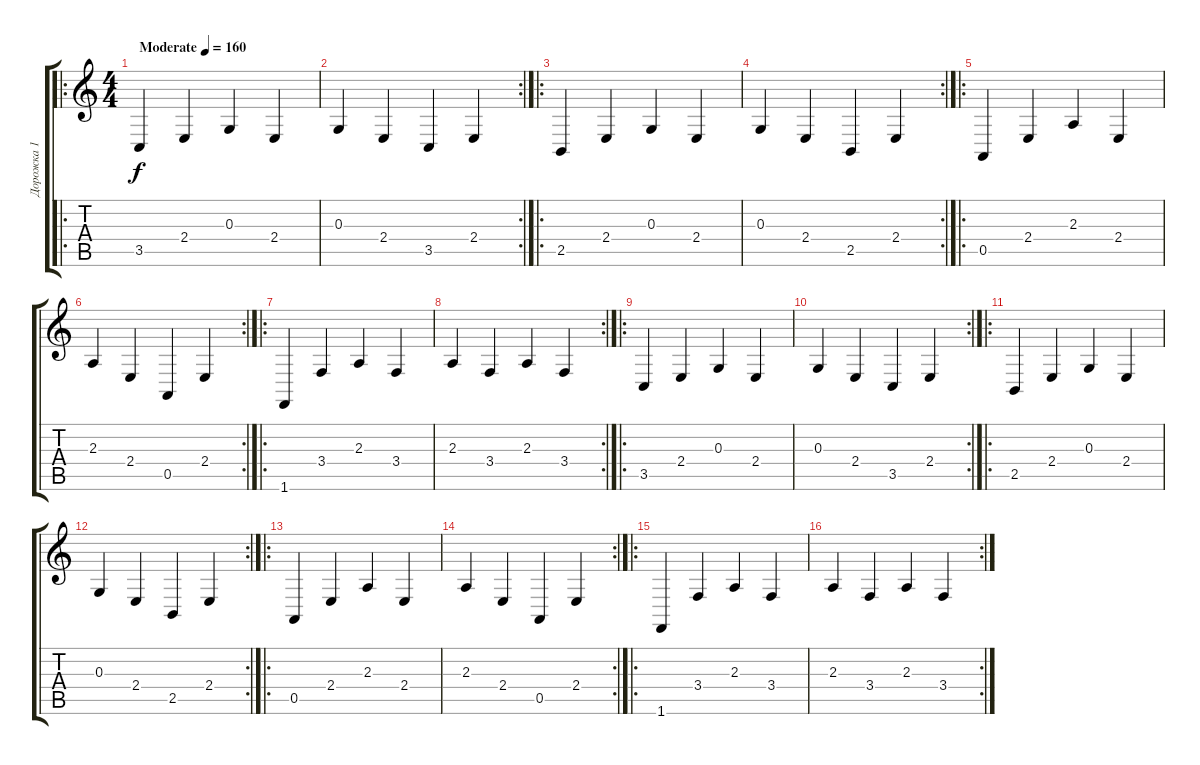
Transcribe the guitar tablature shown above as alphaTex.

\track ("Дорожка 1" "Дорожка 1") {instrument viola}
\staff {score tabs}
\tuning (E4 B3 G3 D3 A2 E2) {hide}
\ro
\ts (4 4)
\tempo (160 "Moderate")
\clef g2
\ks c
3.5.4{dy f instrument viola} 2.4.4 0.3.4 2.4.4 |
\rc 2
0.3.4 2.4.4 3.5.4 2.4.4 |
\ro
2.5.4 2.4.4 0.3.4 2.4.4 |
\rc 2
0.3.4 2.4.4 2.5.4 2.4.4 |
\ro
0.5.4 2.4.4 2.3.4 2.4.4 |
\rc 2
2.3.4 2.4.4 0.5.4 2.4.4 |
\ro
1.6.4 3.4.4 2.3.4 3.4.4 |
\rc 2
2.3.4 3.4.4 2.3.4 3.4.4 |
\ro
3.5.4 2.4.4 0.3.4 2.4.4 |
\rc 2
0.3.4 2.4.4 3.5.4 2.4.4 |
\ro
2.5.4 2.4.4 0.3.4 2.4.4 |
\rc 2
0.3.4 2.4.4 2.5.4 2.4.4 |
\ro
0.5.4 2.4.4 2.3.4 2.4.4 |
\rc 2
2.3.4 2.4.4 0.5.4 2.4.4 |
\ro
1.6.4 3.4.4 2.3.4 3.4.4 |
\rc 2
2.3.4 3.4.4 2.3.4 3.4.4
